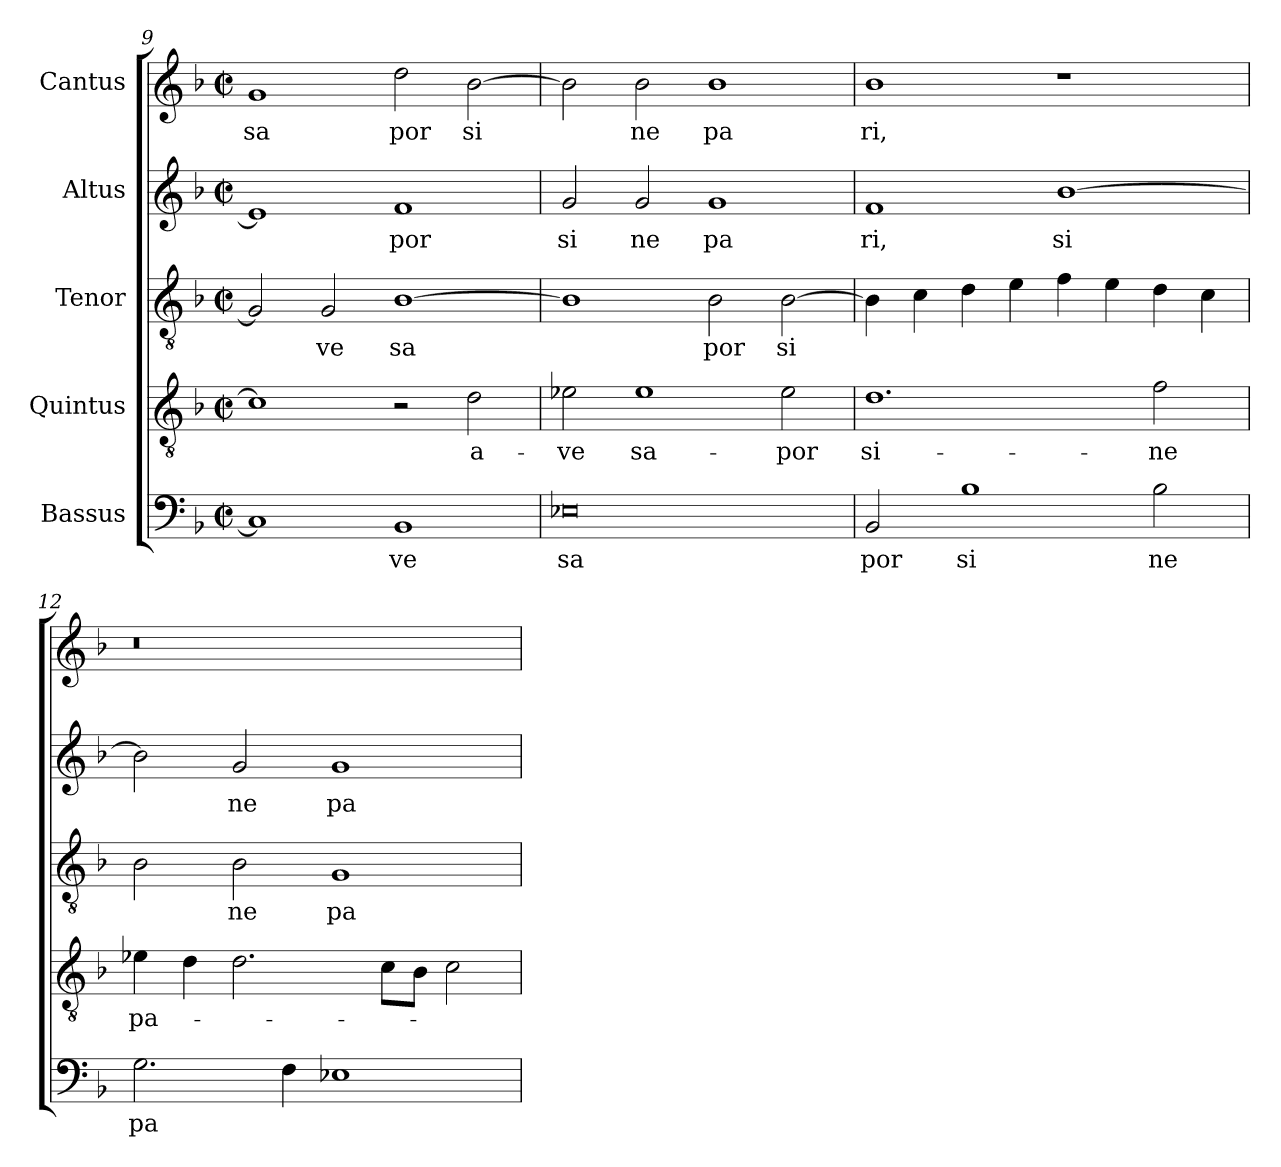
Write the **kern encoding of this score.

**kern	**text	**kern	**text	**kern	**text	**kern	**text	**kern	**text
*part5	*part5	*part4	*part4	*part3	*part3	*part2	*part2	*part1	*part1
*staff5	*staff5	*staff4	*staff4	*staff3	*staff3	*staff2	*staff2	*staff1	*staff1
*I"Bassus	*	*I"Quintus	*	*I"Tenor	*	*I"Altus	*	*I"Cantus	*
*clefF4	*	*clefGv2	*	*clefGv2	*	*clefG2	*	*clefG2	*
*k[b-]	*	*k[b-]	*	*k[b-]	*	*k[b-]	*	*k[b-]	*
*F:	*	*F:	*	*F:	*	*F:	*	*F:	*
*M2/2	*	*M2/2	*	*M2/2	*	*M2/2	*	*M2/2	*
*met(c|)	*	*met(c|)	*	*met(c|)	*	*met(c|)	*	*met(c|)	*
=9	=9	=9	=9	=9	=9	=9	=9	=9	=9
!	!	!	!	!	!	!	!	!	!LO:LY:b:cj
1C]	.	1c]	.	2G/]	.	1e]	.	1g	sa
!	!	!	!	!	!LO:LY:b:cj	!	!	!	!
.	.	.	.	2G/	ve	.	.	.	.
!	!LO:LY:b:cj	!	!	!	!LO:LY:b:cj	!	!LO:LY:b:cj	!	!LO:LY:b:cj
1BB-	ve	2r	.	[>1B-	sa	1f	por	2dd\	por
!	!	!	!LO:LY:b:cj	!	!	!	!	!	!LO:LY:b:cj
.	.	2d\	a-	.	.	.	.	[>2b-\	si
=10	=10	=10	=10	=10	=10	=10	=10	=10	=10
!	!LO:LY:b:cj	!	!LO:LY:b:cj	!	!	!	!LO:LY:b:cj	!	!
0E-X	sa	2e-X\	-ve	1B-]	.	2g/	si	2b-\]	.
!	!	!	!LO:LY:b:cj	!	!	!	!LO:LY:b:cj	!	!LO:LY:b:cj
.	.	1e-	sa-	.	.	2g/	ne	2b-\	ne
!	!	!	!	!	!LO:LY:b:cj	!	!LO:LY:b:cj	!	!LO:LY:b:cj
.	.	.	.	2B-\	por	1g	pa	1b-	pa
!	!	!	!LO:LY:b:cj	!	!LO:LY:b:cj	!	!	!	!
.	.	2e-\	-por	[>2B-\	si	.	.	.	.
=11	=11	=11	=11	=11	=11	=11	=11	=11	=11
!	!LO:LY:b:cj	!	!LO:LY:b:cj	!	!	!	!LO:LY:b:cj	!	!LO:LY:b:cj
2BB-/	por	1.d	si-	4B-\]	.	1f	ri,	1b-	ri,
.	.	.	.	4c\	.	.	.	.	.
!	!LO:LY:b:cj	!	!	!	!	!	!	!	!
1B-	si	.	.	4d\	.	.	.	.	.
.	.	.	.	4e\	.	.	.	.	.
!	!	!	!	!	!	!	!LO:LY:b:cj	!	!
.	.	.	.	4f\	.	[>1b-	si	1r	.
.	.	.	.	4e\	.	.	.	.	.
!	!LO:LY:b:cj	!	!LO:LY:b:cj	!	!	!	!	!	!
2B-\	ne	2f\	-ne	4d\	.	.	.	.	.
.	.	.	.	4c\	.	.	.	.	.
=12	=12	=12	=12	=12	=12	=12	=12	=12	=12
!	!LO:LY:b:cj	!	!LO:LY:b	!	!	!	!	!	!
2.G\	pa	4e-X\	pa-	2B-\	.	2b-\]	.	0r	.
.	.	4d\	.	.	.	.	.	.	.
!	!	!	!	!	!LO:LY:b:cj	!	!LO:LY:b:cj	!	!
.	.	2.d\	.	2B-\	ne	2g/	ne	.	.
4F\	.	.	.	.	.	.	.	.	.
!	!	!	!	!	!LO:LY:b:cj	!	!LO:LY:b:cj	!	!
1E-X	.	.	.	1G	pa	1g	pa	.	.
.	.	8c\L	.	.	.	.	.	.	.
.	.	8B-\J	.	.	.	.	.	.	.
.	.	2c\	.	.	.	.	.	.	.
=	=	=	=	=	=	=	=	=	=
*-	*-	*-	*-	*-	*-	*-	*-	*-	*-
